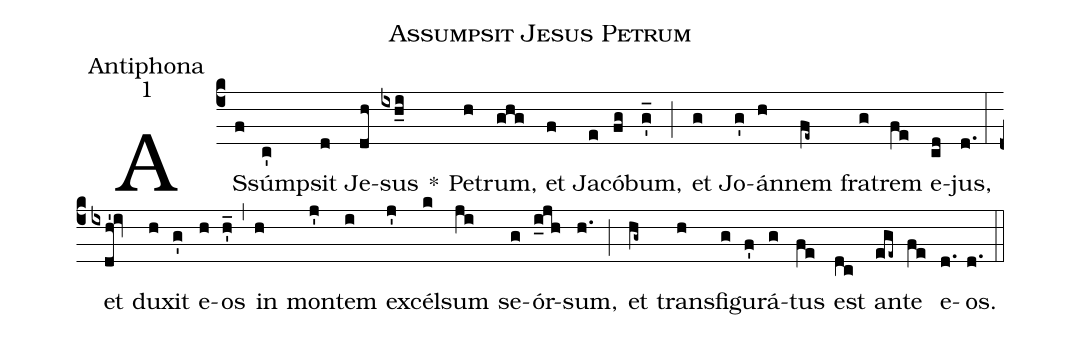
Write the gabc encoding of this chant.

name:Assumpsit Jesus Petrum;
office-part:Antiphona;
mode:1;
%%
(c4) AS(f)súm(c')psit(d) Je(dh)sus(ixh_i) *() Pe(h)trum,(ghg) et(f) Ja(e)có(fg)bum,(g'_) (;) et(g) Jo(g')án(h)nem(fe~) fra(g)trem(fe) e(cd)jus,(d.) (:) et(ixdh'!iv) du(h)xit(g') e(h)os(h'_) (,) in(h) mon(j')tem(i) ex(j')cél(k)sum(ji) se(g)ór(i_jh)sum,(h.) (;) et(hg~) trans(h)fi(g)gu(f')rá(g)tus(fe) est(dc) an(ege~)te(fe) e(d.)os.(d.) (::)
